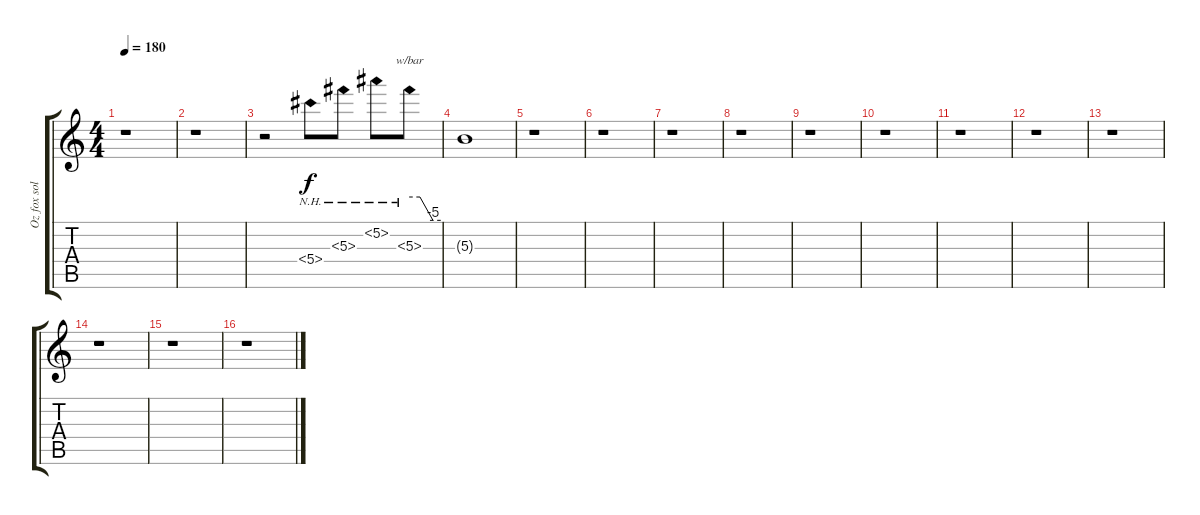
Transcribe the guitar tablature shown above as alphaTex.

\track ("Oz fox solos" "Oz fox sol") {instrument distortionguitar}
\staff {score tabs}
\tuning (Eb4 Bb3 Gb3 Db3 Ab2 Eb2) {hide}
\ts (4 4)
\tempo 180
\clef g2
\ks c
r.1{dy f} |
r.1 |
r.2 5.4{nh}.8 5.3{nh}.8 5.2{nh}.8 5.3{nh}.8{tbe (custom default 0 0 20 0 45 -20 60 -20)} |
5.3{t}.1 |
r.1 |
r.1 |
r.1 |
r.1 |
r.1 |
r.1 |
r.1 |
r.1 |
r.1 |
r.1 |
r.1 |
r.1
